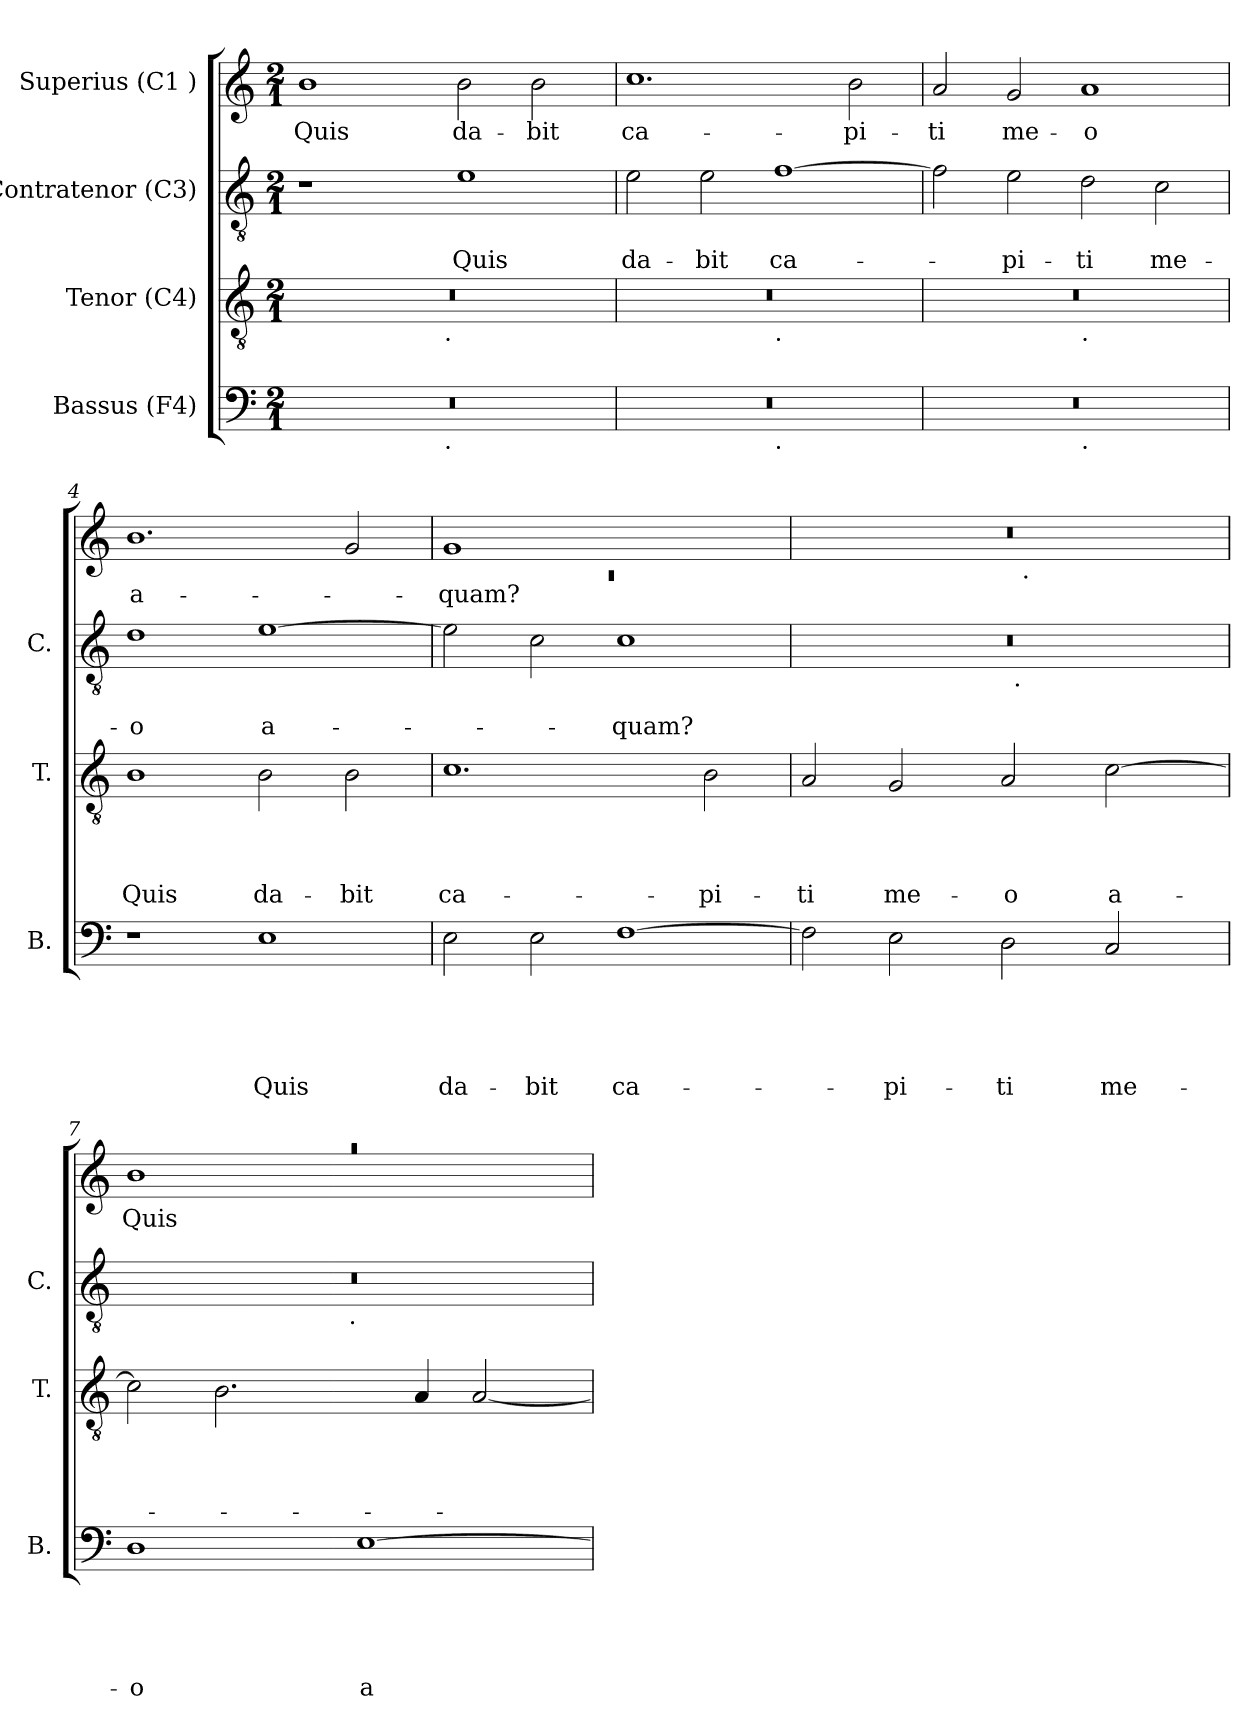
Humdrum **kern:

**kern	**text	**text	**text	**text	**text	**kern	**text	**text	**text	**text	**kern	**text	**text	**kern	**text
*part4	*part4	*part4	*part4	*part4	*part4	*part3	*part3	*part3	*part3	*part3	*part2	*part2	*part2	*part1	*part1
*staff4	*staff4	*staff4	*staff4	*staff4	*staff4	*staff3	*staff3	*staff3	*staff3	*staff3	*staff2	*staff2	*staff2	*staff1	*staff1
*I"Bassus (F4)	*	*	*	*	*	*I"Tenor (C4)	*	*	*	*	*I"Contratenor (C3)	*	*	*I"Superius (C1 )	*
*I'B.	*	*	*	*	*	*I'T.	*	*	*	*	*I'C.	*	*	*	*
*clefF4	*	*	*	*	*	*clefGv2	*	*	*	*	*clefGv2	*	*	*clefG2	*
*k[]	*	*	*	*	*	*k[]	*	*	*	*	*k[]	*	*	*k[]	*
*C:	*	*	*	*	*	*C:	*	*	*	*	*C:	*	*	*C:	*
*M2/1	*	*	*	*	*	*M2/1	*	*	*	*	*M2/1	*	*	*M2/1	*
=1	=1	=1	=1	=1	=1	=1	=1	=1	=1	=1	=1	=1	=1	=1	=1
!	!	!	!	!	!	!	!	!	!	!	!	!	!	!	!LO:LY:b
*^	*	*	*	*	*	*^	*	*	*	*	*	*	*	*	*
0r	2ryy	.	.	.	.	.	0r	2ryy	.	.	.	.	1r	.	.	1b	Quis
.	4...ryy	.	.	.	.	.	.	4...ryy	.	.	.	.	.	.	.	.	.
!	!	!	!	!	!	!	!	!LO:TX:b:t=.	!	!	!	!	!	!	!	!	!
!	!LO:TX:b:t=.	!	!	!	!	!	!	!	!	!	!	!	!	!	!	!	!
.	1ryy	.	.	.	.	.	.	1ryy	.	.	.	.	.	.	.	.	.
!	!	!	!	!	!	!	!	!	!	!	!	!	!	!	!LO:LY:b	!	!LO:LY:b
.	.	.	.	.	.	.	.	.	.	.	.	.	1e	.	Quis	2b\	da-
!	!	!	!	!	!	!	!	!	!	!	!	!	!	!	!	!	!LO:LY:b
.	.	.	.	.	.	.	.	.	.	.	.	.	.	.	.	2b\	-bit
.	32ryy	.	.	.	.	.	.	32ryy	.	.	.	.	.	.	.	.	.
=2	=2	=2	=2	=2	=2	=2	=2	=2	=2	=2	=2	=2	=2	=2	=2	=2	=2
!	!	!	!	!	!	!	!	!	!	!	!	!	!	!	!LO:LY:b	!	!LO:LY:b
0r	1ryy	.	.	.	.	.	0r	1ryy	.	.	.	.	2e\	.	da-	1.cc	ca-
!	!	!	!	!	!	!	!	!	!	!	!	!	!	!	!LO:LY:b	!	!
.	.	.	.	.	.	.	.	.	.	.	.	.	2e\	.	-bit	.	.
!	!	!	!	!	!	!	!	!LO:TX:b:t=.	!	!	!	!	!	!	!	!	!
!	!LO:TX:b:t=.	!	!	!	!	!	!	!	!	!	!	!	!	!	!	!	!
!	!	!	!	!	!	!	!	!	!	!	!	!	!	!	!LO:LY:b	!	!
.	1ryy	.	.	.	.	.	.	1ryy	.	.	.	.	[>1f	.	ca-	.	.
!	!	!	!	!	!	!	!	!	!	!	!	!	!	!	!	!	!LO:LY:b
.	.	.	.	.	.	.	.	.	.	.	.	.	.	.	.	2b\	-pi-
=3	=3	=3	=3	=3	=3	=3	=3	=3	=3	=3	=3	=3	=3	=3	=3	=3	=3
!	!	!	!	!	!	!	!	!	!	!	!	!	!	!	!	!	!LO:LY:b
0r	1ryy	.	.	.	.	.	0r	1ryy	.	.	.	.	2f\]	.	.	2a/	-ti
!	!	!	!	!	!	!	!	!	!	!	!	!	!	!	!LO:LY:b	!	!LO:LY:b
.	.	.	.	.	.	.	.	.	.	.	.	.	2e\	.	-pi-	2g/	me-
!	!	!	!	!	!	!	!	!LO:TX:b:t=.	!	!	!	!	!	!	!	!	!
!	!LO:TX:b:t=.	!	!	!	!	!	!	!	!	!	!	!	!	!	!	!	!
!	!	!	!	!	!	!	!	!	!	!	!	!	!	!	!LO:LY:b	!	!LO:LY:b:rj
.	1ryy	.	.	.	.	.	.	1ryy	.	.	.	.	2d\	.	-ti	1a	-o
!	!	!	!	!	!	!	!	!	!	!	!	!	!	!	!LO:LY:b	!	!
.	.	.	.	.	.	.	.	.	.	.	.	.	2c\	.	me-	.	.
=4	=4	=4	=4	=4	=4	=4	=4	=4	=4	=4	=4	=4	=4	=4	=4	=4	=4
!	!	!	!	!	!	!	!	!	!	!	!	!LO:LY:b	!	!	!LO:LY:b:rj	!	!LO:LY:b:rj
*v	*v	*	*	*	*	*	*	*	*	*	*	*	*	*	*	*	*
*	*	*	*	*	*	*v	*v	*	*	*	*	*	*	*	*	*
1r	.	.	.	.	.	1B	.	.	.	Quis	1d	.	-o	1.b	a-
!	!	!	!	!	!LO:LY:b	!	!	!	!	!LO:LY:b	!	!	!LO:LY:b:rj	!	!
1E	.	.	.	.	Quis	2B\	.	.	.	da-	[>1e	.	a-	.	.
!	!	!	!	!	!	!	!	!	!	!LO:LY:b	!	!	!	!	!
.	.	.	.	.	.	2B\	.	.	.	-bit	.	.	.	2g/	.
=5	=5	=5	=5	=5	=5	=5	=5	=5	=5	=5	=5	=5	=5	=5	=5
*	*	*	*	*	*	*	*	*	*	*	*	*	*	*^	*
!	!	!	!	!	!LO:LY:b	!	!	!	!	!LO:LY:b	!	!	!	!	!LO:N:vis=1	!LO:LY:b
2E\	.	.	.	.	da-	1.c	.	.	.	ca-	2e\]	.	.	1g	0rc	-quam?
!	!	!	!	!	!LO:LY:b	!	!	!	!	!	!	!	!	!	!	!
2E\	.	.	.	.	-bit	.	.	.	.	.	2c\	.	.	.	.	.
!	!	!	!	!	!LO:LY:b	!	!	!	!	!	!	!	!LO:LY:b	!	!	!
[<1F	.	.	.	.	ca-	.	.	.	.	.	1c	.	-quam?	1ryy	.	.
!	!	!	!	!	!	!	!	!	!	!LO:LY:b	!	!	!	!	!	!
.	.	.	.	.	.	2B\	.	.	.	-pi-	.	.	.	.	.	.
!!LO:LB:g=z	!!
=6	=6	=6	=6	=6	=6	=6	=6	=6	=6	=6	=6	=6	=6	=6	=6	=6
!	!	!	!	!	!	!	!	!	!	!LO:LY:b	!	!	!	!	!	!
*	*	*	*	*	*	*	*	*	*	*	*^	*	*	*	*	*
2F\]	.	.	.	.	.	2A/	.	.	.	-ti	0r	3%2ryy	.	.	0r	1ryy	.
!	!	!	!	!	!LO:LY:b	!	!	!	!	!LO:LY:b	!	!	!	!	!	!	!
2E\	.	.	.	.	-pi-	2G/	.	.	.	me-	.	.	.	.	.	.	.
.	.	.	.	.	.	.	.	.	.	.	.	3ryy	.	.	.	.	.
!	!	!	!	!	!LO:LY:b	!	!	!	!	!LO:LY:b	!	!	!	!	!	!	!
2D\	.	.	.	.	-ti	2A/	.	.	.	-o	.	48ryy	.	.	.	32ryy	.
!	!	!	!	!	!	!	!	!	!	!	!	!LO:TX:b:t=.	!	!	!	!	!
.	.	.	.	.	.	.	.	.	.	.	.	3%2ryy	.	.	.	.	.
!	!	!	!	!	!	!	!	!	!	!	!	!	!	!	!	!LO:TX:b:t=.	!
.	.	.	.	.	.	.	.	.	.	.	.	.	.	.	.	2ryy	.
!	!	!	!	!	!LO:LY:b	!	!	!	!	!LO:LY:b	!	!	!	!	!	!	!
2C/	.	.	.	.	me-	[>2c\	.	.	.	a-	.	.	.	.	.	.	.
.	.	.	.	.	.	.	.	.	.	.	.	.	.	.	.	4...ryy	.
.	.	.	.	.	.	.	.	.	.	.	.	6...ryy	.	.	.	.	.
=7	=7	=7	=7	=7	=7	=7	=7	=7	=7	=7	=7	=7	=7	=7	=7	=7	=7
!	!	!	!	!	!LO:LY:b:rj	!	!	!	!	!	!	!	!	!	!LO:N:vis=1	!	!LO:LY:b
1D	.	.	.	.	-o	2c\]	.	.	.	.	0r	3%2ryy	.	.	0raa	1b	Quis
.	.	.	.	.	.	2.B\	.	.	.	.	.	.	.	.	.	.	.
.	.	.	.	.	.	.	.	.	.	.	.	6ryy	.	.	.	.	.
.	.	.	.	.	.	.	.	.	.	.	.	12...ryy	.	.	.	.	.
!	!	!	!	!	!	!	!	!	!	!	!	!LO:TX:b:t=.	!	!	!	!	!
.	.	.	.	.	.	.	.	.	.	.	.	3%2ryy	.	.	.	.	.
!	!	!	!	!	!LO:LY:b:rj	!	!	!	!	!	!	!	!	!	!	!	!
[>1E	.	.	.	.	a-	.	.	.	.	.	.	.	.	.	.	1ryy	.
.	.	.	.	.	.	4A/	.	.	.	.	.	.	.	.	.	.	.
.	.	.	.	.	.	[<2A/	.	.	.	.	.	.	.	.	.	.	.
.	.	.	.	.	.	.	.	.	.	.	.	3ryy	.	.	.	.	.
.	.	.	.	.	.	.	.	.	.	.	.	96ryy	.	.	.	.	.
*	*	*	*	*	*	*	*	*	*	*	*v	*v	*	*	*	*	*
*	*	*	*	*	*	*	*	*	*	*	*	*	*	*v	*v	*
=	=	=	=	=	=	=	=	=	=	=	=	=	=	=	=
*-	*-	*-	*-	*-	*-	*-	*-	*-	*-	*-	*-	*-	*-	*-	*-
